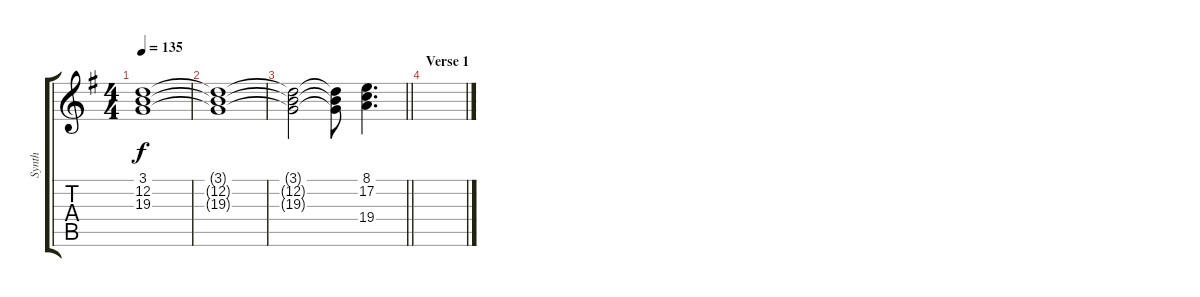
\track ("Synth" "Synth") {instrument synthstrings2}
\staff {score tabs}
\tuning (E4 B3 G3 D3 A2 E2) {hide}
\ts (4 4)
\tempo 135
\clef g2
\ks g
(3.1{t} 12.2{t} 19.3{t}).1{dy f} |
(3.1{t} 12.2{t} 19.3{t}).1 |
\barLineRight lightlight
(3.1{t} 12.2{t} 19.3{t}).2 (3.1{t} 12.2{t} 19.3{t}).8 (8.1 17.2 19.4).4{d} |
\section ("" "Verse 1")
